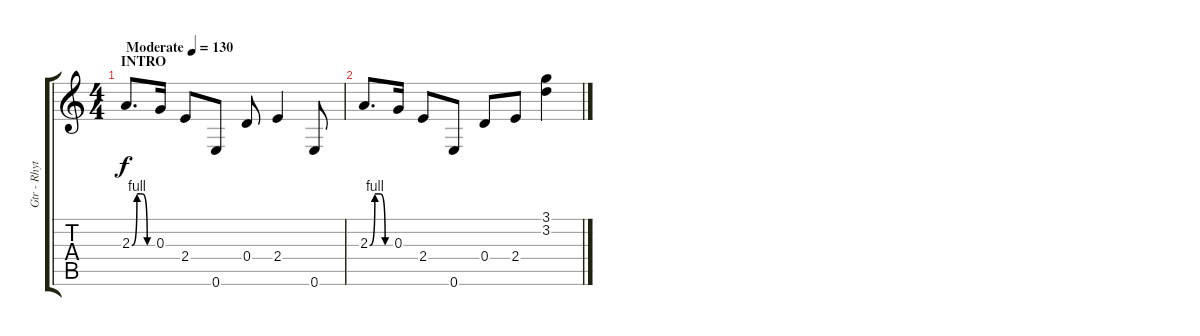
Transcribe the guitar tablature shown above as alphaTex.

\track ("Gtr - Rhythm" "Gtr - Rhyt") {instrument overdrivenguitar}
\staff {score tabs}
\tuning (E4 B3 G3 D3 A2 E2) {hide}
\ts (4 4)
\section ("" "INTRO")
\tempo (130 "Moderate")
\clef g2
\ks c
2.3{be (custom 0 0 15 4 30 4 45 0 60 0)}.8{d dy f instrument overdrivenguitar} 0.3.16 2.4.8 0.6.8 0.4.8 2.4.4 0.6.8 |
2.3{be (custom 0 0 15 4 30 4 45 0 60 0)}.8{d} 0.3.16 2.4.8 0.6.8 0.4.8 2.4.8 (3.1 3.2).4
